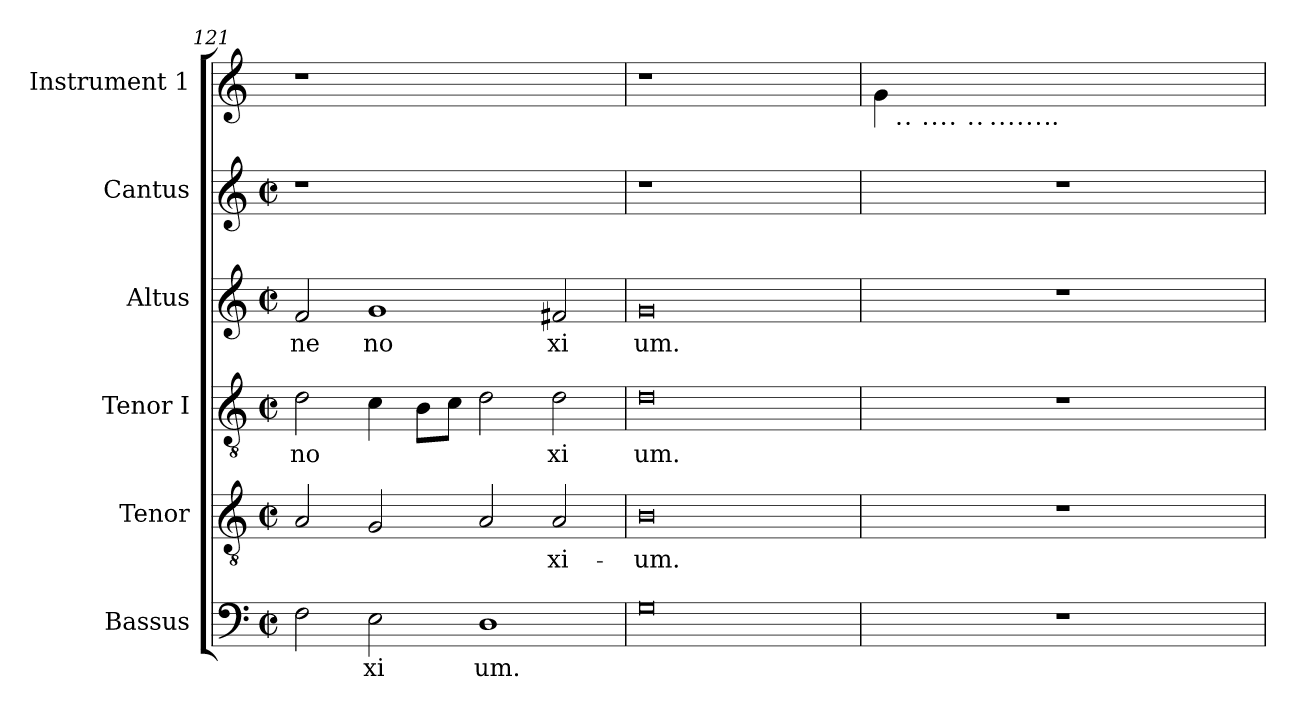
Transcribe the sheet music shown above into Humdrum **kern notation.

**kern	**text	**kern	**text	**kern	**text	**kern	**text	**kern	**kern
*part6	*part6	*part5	*part5	*part4	*part4	*part3	*part3	*part2	*part1
*staff6	*staff6	*staff5	*staff5	*staff4	*staff4	*staff3	*staff3	*staff2	*staff1
*I"Bassus	*	*I"Tenor	*	*I"Tenor I	*	*I"Altus	*	*I"Cantus	*I"Instrument 1
*I'Bassus	*	*I'Tenor	*	*I'Tenor I	*	*I'Altus	*	*I'Cantus	*
*clefF4	*	*clefGv2	*	*clefGv2	*	*clefG2	*	*clefG2	*
*M2/2	*	*M2/2	*	*M2/2	*	*M2/2	*	*M2/2	*
*met(c|)	*	*met(c|)	*	*met(c|)	*	*met(c|)	*	*met(c|)	*
=121	=121	=121	=121	=121	=121	=121	=121	=121	=121
!	!	!	!	!	!LO:LY:b:cj	!	!LO:LY:b:cj	!	!
2F\	.	2A/	.	2d\	no	2f/	ne	1r	1r
!	!LO:LY:b:cj	!	!	!	!	!	!LO:LY:b:cj	!	!
2E\	xi	2G/	.	4c\	.	1g	no	.	.
.	.	.	.	8B\L	.	.	.	.	.
.	.	.	.	8c\J	.	.	.	.	.
!	!LO:LY:b	!	!	!	!	!	!	!	!
1D	um.	2A/	.	2d\	.	.	.	1ryy	1ryy
!	!	!	!LO:LY:b:cj	!	!LO:LY:b:cj	!	!LO:LY:b:cj	!	!
.	.	2A/	-xi-	2d\	xi	2f#X/	xi	.	.
=122	=122	=122	=122	=122	=122	=122	=122	=122	=122
!	!	!	!LO:LY:b:cj	!	!LO:LY:b:cj	!	!LO:LY:b:cj	!	!
0G	.	0B	-um.	0d	um.	0g	um.	1r	1r
.	.	.	.	.	.	.	.	1ryy	1ryy
!!LO:PB:g=z
=123	=123	=123	=123	=123	=123	=123!	=123	=123	=123
!	!	!	!	!	!	!	!	!	!LO:N:vis=4.
*	*	*	*	*	*	*	*	*	*^
*	*	*	*	*	*	*	*	*	*	*^
*	*	*	*	*	*	*	*	*	*	*	*^
*	*	*	*	*	*	*	*	*	*	*	*	*^
*	*	*	*	*	*	*	*	*	*	*	*	*	*^
*	*	*	*	*	*	*	*	*	*	*	*	*	*	*^
*	*	*	*	*	*	*	*	*	*	*	*	*	*	*	*^
*	*	*	*	*	*	*	*	*	*	*	*	*	*	*	*	*^
1r	.	1r	.	1r	.	1r	.	1r	4g\	16ryy	16ryy	8ryy	8ryy	8ryy	8ryy	8ryy	8..ryy
!	!	!	!	!	!	!	!	!	!	!LO:TX:b:t=.	!	!	!	!	!	!	!
.	.	.	.	.	.	.	.	.	.	2...ryy	64ryy	.	.	.	.	.	.
!	!	!	!	!	!	!	!	!	!	!	!LO:TX:b:t=.	!	!	!	!	!	!
.	.	.	.	.	.	.	.	.	.	.	2ryy	.	.	.	.	.	.
!	!	!	!	!	!	!	!	!	!	!	!	!LO:TX:b:t=.	!	!	!	!	!
.	.	.	.	.	.	.	.	.	.	.	.	2..ryy	64ryy	32ryy	32.ryy	16ryy	.
!	!	!	!	!	!	!	!	!	!	!	!	!	!LO:TX:b:t=.	!	!	!	!
.	.	.	.	.	.	.	.	.	.	.	.	.	2ryy	.	.	.	.
!	!	!	!	!	!	!	!	!	!	!	!	!	!	!LO:TX:b:t=.	!	!	!
.	.	.	.	.	.	.	.	.	.	.	.	.	.	2ryy	.	.	.
!	!	!	!	!	!	!	!	!	!	!	!	!	!	!	!LO:TX:b:t=.	!	!
.	.	.	.	.	.	.	.	.	.	.	.	.	.	.	2ryy	.	.
.	.	.	.	.	.	.	.	.	.	.	.	.	.	.	.	64ryy	.
!	!	!	!	!	!	!	!	!	!	!	!	!	!	!	!	!LO:TX:b:t=.	!
.	.	.	.	.	.	.	.	.	.	.	.	.	.	.	.	2ryy	.
!	!	!	!	!	!	!	!	!	!	!	!	!	!	!	!	!	!LO:TX:b:t=.
.	.	.	.	.	.	.	.	.	.	.	.	.	.	.	.	.	2ryy
!	!	!	!	!	!	!	!	!	!LO:TX:b:t=.	!	!	!	!	!	!	!	!
.	.	.	.	.	.	.	.	.	64ryy	.	.	.	.	.	.	.	.
!	!	!	!	!	!	!	!	!	!LO:TX:b:t=.	!	!	!	!	!	!	!	!
.	.	.	.	.	.	.	.	.	64ryy	.	.	.	.	.	.	.	.
!	!	!	!	!	!	!	!	!	!LO:TX:b:t=.	!	!	!	!	!	!	!	!
.	.	.	.	.	.	.	.	.	64ryy	.	.	.	.	.	.	.	.
!	!	!	!	!	!	!	!	!	!LO:TX:b:t=.	!	!	!	!	!	!	!	!
.	.	.	.	.	.	.	.	.	64ryy	.	.	.	.	.	.	.	.
!	!	!	!	!	!	!	!	!	!LO:TX:b:t=.	!	!	!	!	!	!	!	!
.	.	.	.	.	.	.	.	.	64ryy	.	.	.	.	.	.	.	.
!	!	!	!	!	!	!	!	!	!LO:TX:b:t=.	!	!	!	!	!	!	!	!
.	.	.	.	.	.	.	.	.	64ryy	.	.	.	.	.	.	.	.
!	!	!	!	!	!	!	!	!	!LO:TX:b:t=..	!	!	!	!	!	!	!	!
.	.	.	.	.	.	.	.	.	2ryy	.	.	.	.	.	.	.	.
.	.	.	.	.	.	.	.	.	.	.	4ryy	.	.	.	.	.	.
.	.	.	.	.	.	.	.	.	.	.	.	.	4ryy	.	.	.	.
.	.	.	.	.	.	.	.	.	.	.	.	.	.	4ryy	.	.	.
.	.	.	.	.	.	.	.	.	.	.	.	.	.	.	4ryy	.	.
.	.	.	.	.	.	.	.	.	.	.	.	.	.	.	.	4ryy	.
.	.	.	.	.	.	.	.	.	.	.	.	.	.	.	.	.	4ryy
.	.	.	.	.	.	.	.	.	.	.	8ryy	.	.	.	.	.	.
.	.	.	.	.	.	.	.	.	8ryy	.	.	.	.	.	.	.	.
.	.	.	.	.	.	.	.	.	.	.	.	.	16..ryy	.	.	.	.
.	.	.	.	.	.	.	.	.	.	.	.	.	.	16.ryy	.	.	.
.	.	.	.	.	.	.	.	.	.	.	.	.	.	.	16ryy	.	.
.	.	.	.	.	.	.	.	.	.	.	32.ryy	.	.	.	.	32.ryy	.
.	.	.	.	.	.	.	.	.	32ryy	.	.	.	.	.	.	.	32ryy
.	.	.	.	.	.	.	.	.	.	.	.	.	.	.	64ryy	.	.
*	*	*	*	*	*	*	*	*	*v	*v	*v	*v	*v	*v	*v	*v	*v
=	=	=	=	=	=	=	=	=	=
*-	*-	*-	*-	*-	*-	*-	*-	*-	*-
